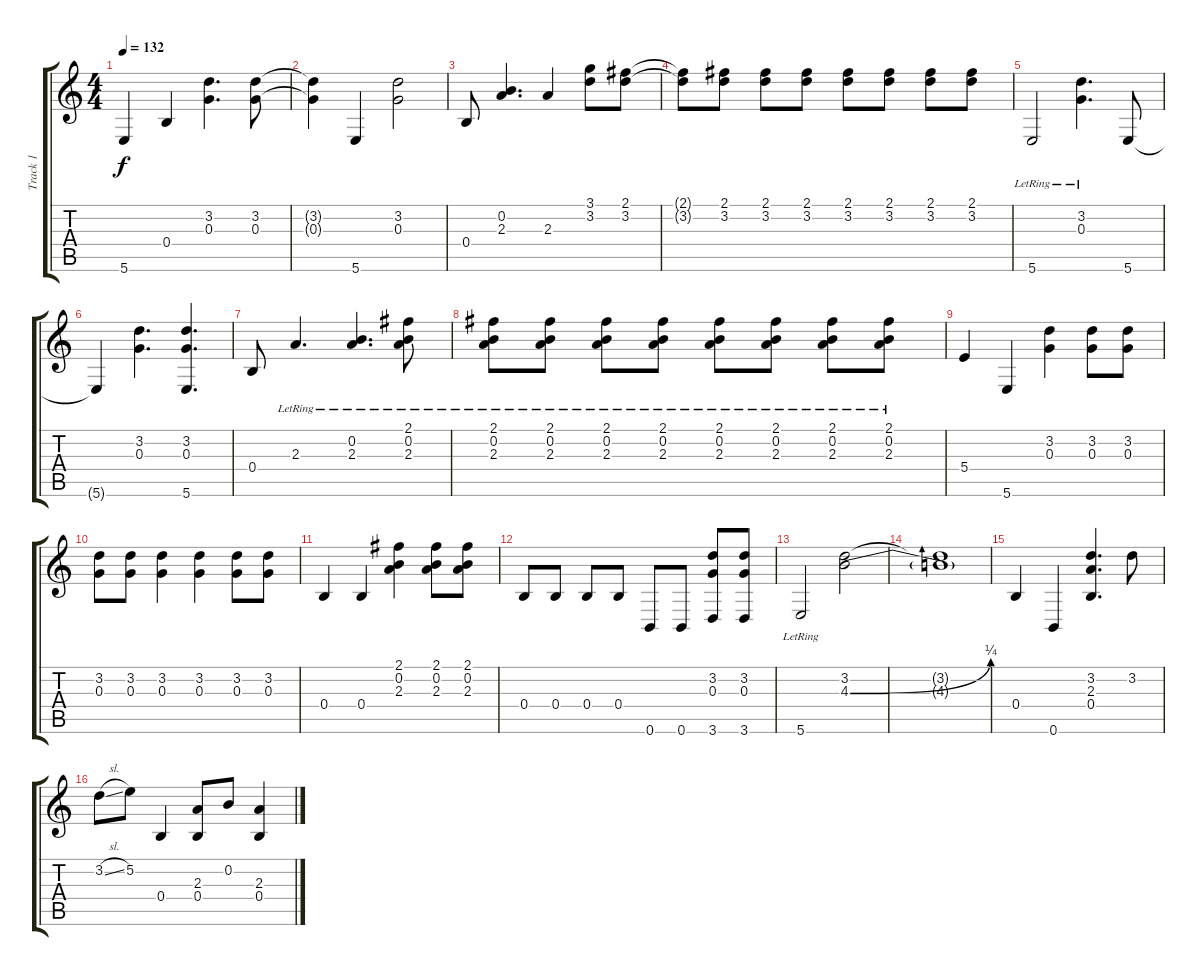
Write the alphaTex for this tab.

\track ("Track 1" "Track 1") {instrument electricguitarjazz}
\staff {score tabs}
\tuning (E4 B3 G3 B2 Gb2 B1) {hide}
\ts (4 4)
\tempo 132
\clef g2
\ks c
5.6.4{dy f} 0.4.4 (3.2 0.3).4{d} (3.2 0.3).8 |
(3.2{t} 0.3{t}).4 5.6.4 (3.2 0.3).2 |
0.4.8 (0.2 2.3).4{d} 2.3.4 (3.1 3.2).8 (2.1 3.2).8 |
(2.1{t} 3.2{t}).8 (2.1 3.2).8 (2.1 3.2).8 (2.1 3.2).8 (2.1 3.2).8 (2.1 3.2).8 (2.1 3.2).8 (2.1 3.2).8 |
5.6{lr}.2 (3.2{lr} 0.3{lr}).4{d} 5.6.8 |
5.6{t}.4 (3.2 0.3).4{d} (3.2 0.3 5.6).4{d} |
0.4.8 2.3{lr}.4{d} (0.2{lr} 2.3{lr}).4{d} (2.1{lr} 0.2{lr} 2.3{lr}).8 |
(2.1{lr} 0.2{lr} 2.3{lr}).8 (2.1{lr} 0.2{lr} 2.3{lr}).8 (2.1{lr} 0.2{lr} 2.3{lr}).8 (2.1{lr} 0.2{lr} 2.3{lr}).8 (2.1{lr} 0.2{lr} 2.3{lr}).8 (2.1{lr} 0.2{lr} 2.3{lr}).8 (2.1{lr} 0.2{lr} 2.3{lr}).8 (2.1{lr} 0.2{lr} 2.3{lr}).8 |
5.4.4 5.6.4 (3.2 0.3).4 (3.2 0.3).8 (3.2 0.3).8 |
(3.2 0.3).8 (3.2 0.3).8 (3.2 0.3).4 (3.2 0.3).4 (3.2 0.3).8 (3.2 0.3).8 |
0.4.4 0.4.4 (2.1 0.2 2.3).4 (2.1 0.2 2.3).8 (2.1 0.2 2.3).8 |
0.4.8 0.4.8 0.4.8 0.4.8 0.6.8 0.6.8 (3.2 0.3 3.6).8 (3.2 0.3 3.6).8 |
5.6{lr}.2 (3.2 4.3{be (bend 0 0 60 1)}).2 |
(3.2{t} 4.3{t}).1 |
0.4.4 0.6.4 (3.2 2.3 0.4).4{d} 3.2.8 |
3.2{sl}.8 5.2.8 0.4.4 (2.3 0.4).8 0.2.8 (2.3 0.4).4
